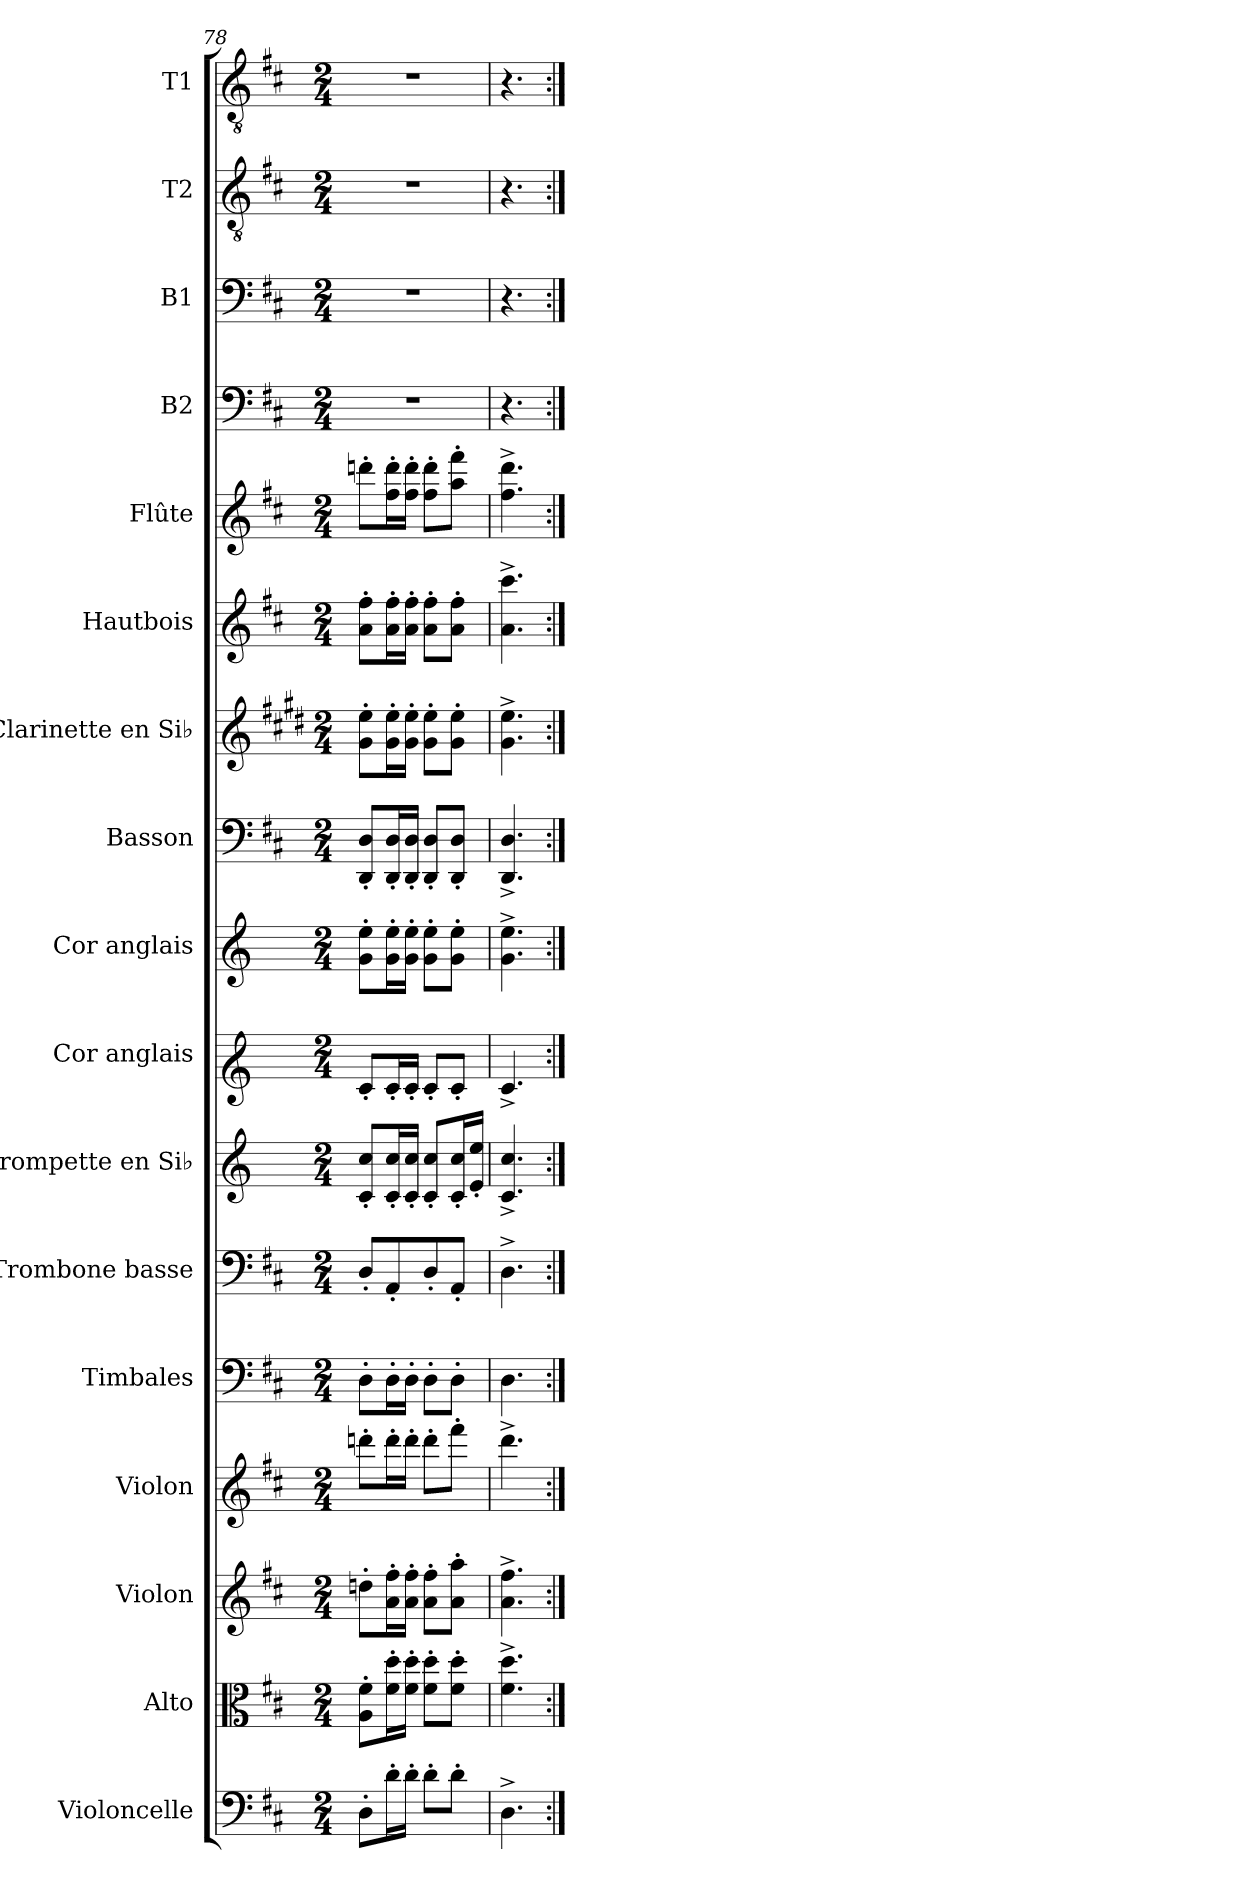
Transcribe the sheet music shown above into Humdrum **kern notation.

**kern	**kern	**kern	**kern	**kern	**kern	**kern	**kern	**kern	**kern	**kern	**kern	**kern	**kern	**kern	**kern	**kern
*part17	*part16	*part15	*part14	*part13	*part12	*part11	*part10	*part9	*part8	*part7	*part6	*part5	*part4	*part3	*part2	*part1
*staff17	*staff16	*staff15	*staff14	*staff13	*staff12	*staff11	*staff10	*staff9	*staff8	*staff7	*staff6	*staff5	*staff4	*staff3	*staff2	*staff1
*I"Violoncelle	*I"Alto	*I"Violon	*I"Violon	*I"Timbales	*I"Trombone basse	*I"Trompette en Si♭	*I"Cor anglais	*I"Cor anglais	*I"Basson	*I"Clarinette en Si♭	*I"Hautbois	*I"Flûte	*I"B2	*I"B1	*I"T2	*I"T1
*I'Vc.	*I'Alt.	*I'Vln.	*I'Vln.	*I'Timb.	*	*I'Tromp. Si♭	*I'C. A.	*I'C. A.	*I'Bsn.	*I'Clar. Si♭	*I'Htbs.	*I'Fl.	*I'B2	*I'B1	*I'T2	*I'T1
*clefF4	*clefC3	*clefG2	*clefG2	*clefF4	*clefF4	*clefG2	*clefG1	*clefG2	*clefF4	*clefG2	*clefG2	*clefG2	*clefF4	*clefF4	*clefGv2	*clefGv2
*	*	*	*	*	*	*ITrd6c10	*ITrd6c10	*ITrd6c10	*	*ITrd1c2	*	*	*	*	*	*
*k[f#c#]	*k[f#c#]	*k[f#c#]	*k[f#c#]	*k[f#c#]	*k[f#c#]	*k[f#c#]	*k[f#c#]	*k[f#c#]	*k[f#c#]	*k[f#c#]	*k[f#c#]	*k[f#c#]	*k[f#c#]	*k[f#c#]	*k[f#c#]	*k[f#c#]
*M2/4	*M2/4	*M2/4	*M2/4	*M2/4	*M2/4	*M2/4	*M2/4	*M2/4	*M2/4	*M2/4	*M2/4	*M2/4	*M2/4	*M2/4	*M2/4	*M2/4
=78	=78	=78	=78	=78	=78	=78	=78	=78	=78	=78	=78	=78	=78	=78	=78	=78
8D'\L	8A\' 8f#\'L	8ddn'\L	8dddn'\L	8D'\L	8D'/L	8D/' 8d/'L	8F#'/L	8A\' 8f#\'L	8DD/' 8D/'L	8f#\' 8dd\'L	8a\' 8ff#\'L	8dddn'\L	2r	2r	2r	2r
16d'\L	16f#\' 16dd\'L	16a\' 16ff#\'L	16ddd'\L	16D'\L	8AA'/	16D/' 16d/'L	16F#'/L	16A\' 16f#\'L	16DD/' 16D/'L	16f#\' 16dd\'L	16a\' 16ff#\'L	16ff#\' 16ddd\'L	.	.	.	.
16d'\JJ	16f#\' 16dd\'JJ	16a\' 16ff#\'JJ	16ddd'\JJ	16D'\JJ	.	16D/' 16d/'JJ	16F#'/JJ	16A\' 16f#\'JJ	16DD/' 16D/'JJ	16f#\' 16dd\'JJ	16a\' 16ff#\'JJ	16ff#\' 16ddd\'JJ	.	.	.	.
8d'\L	8f#\' 8dd\'L	8a\' 8ff#\'L	8ddd'\L	8D'\L	8D'/	8D/' 8d/'L	8F#'/L	8A\' 8f#\'L	8DD/' 8D/'L	8f#\' 8dd\'L	8a\' 8ff#\'L	8ff#\' 8ddd\'L	.	.	.	.
8d'\J	8f#\' 8dd\'J	8a\' 8aa\'J	8fff#'\J	8D'\J	8AA'/J	16D/' 16d/'L	8F#'/J	8A\' 8f#\'J	8DD/' 8D/'J	8f#\' 8dd\'J	8a\' 8ff#\'J	8aa\' 8fff#\'J	.	.	.	.
.	.	.	.	.	.	16F#/' 16f#/'JJ	.	.	.	.	.	.	.	.	.	.
=79	=79	=79	=79	=79	=79	=79	=79	=79	=79	=79	=79	=79	=79	=79	=79	=79
4.D^\	4.f#\^ 4.dd\^	4.a\^ 4.ff#\^	4.ddd^\	4.D\	4.D^\	4.D/^ 4.d/^	4.F#^/	4.A\^ 4.f#\^	4.DD/^ 4.D/^	4.f#\^ 4.dd\^	4.a\^ 4.ccc#\^	4.ff#\^ 4.ddd\^	4.r	4.r	4.r	4.r
=:|!	=:|!	=:|!	=:|!	=:|!	=:|!	=:|!	=:|!	=:|!	=:|!	=:|!	=:|!	=:|!	=:|!	=:|!	=:|!	=:|!
*-	*-	*-	*-	*-	*-	*-	*-	*-	*-	*-	*-	*-	*-	*-	*-	*-
